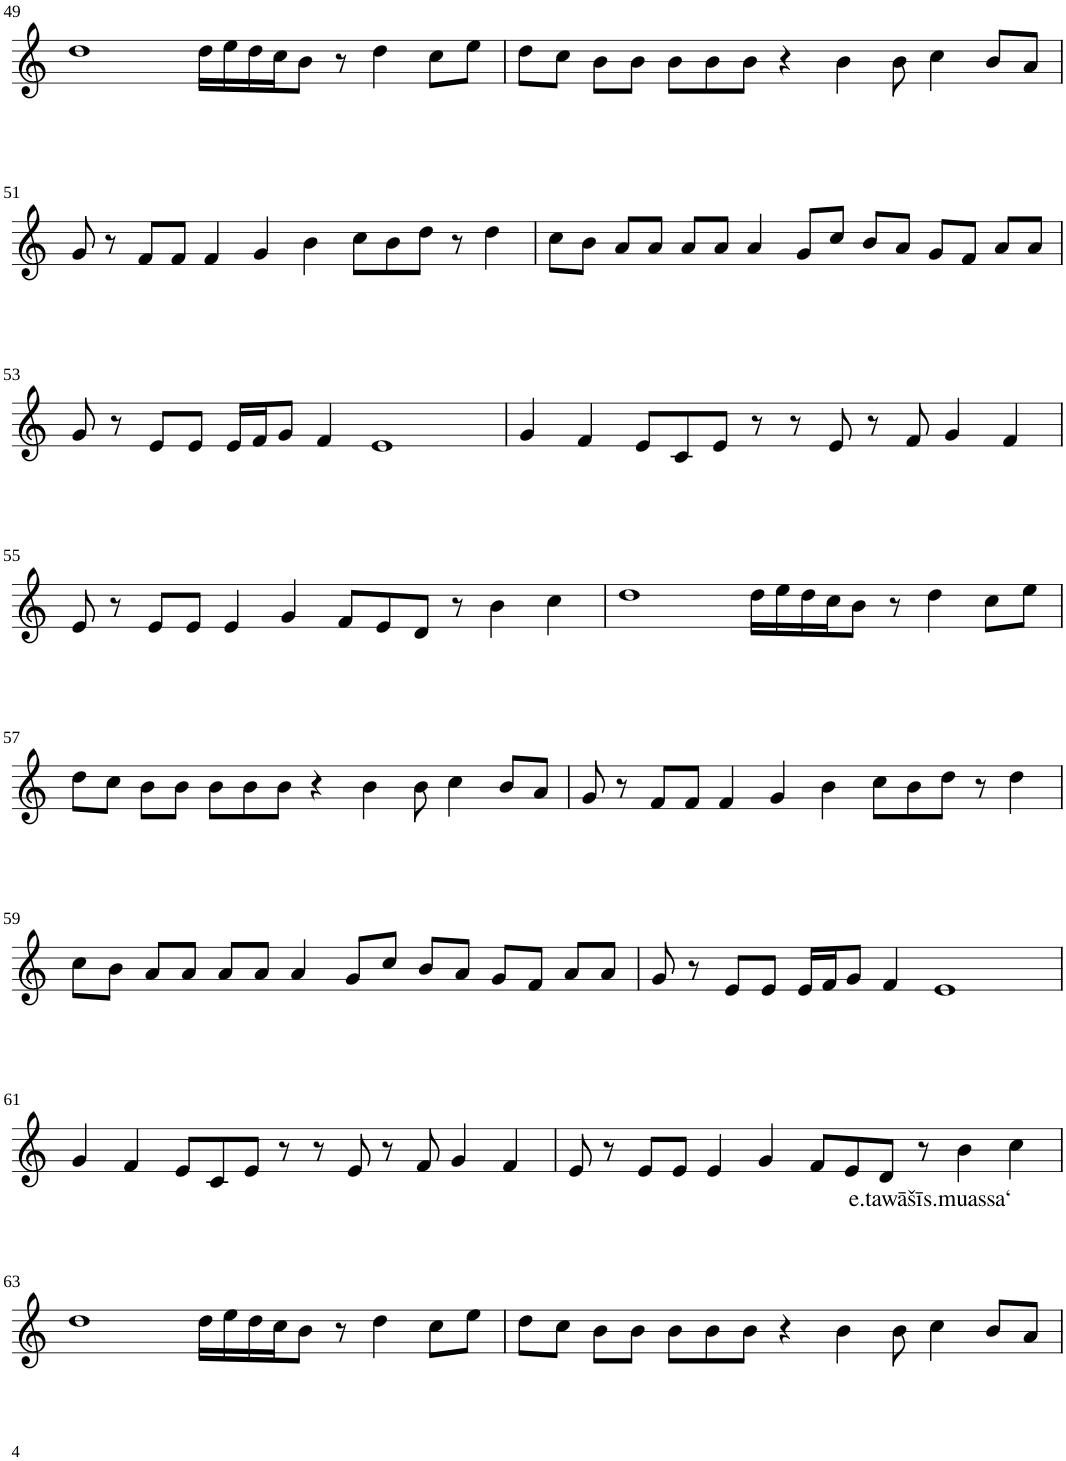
**kern	**text
*part1	*part1
*staff1	*staff1
*I"Violin	*
!!LO:PB:g=z
*clefG2	*
*k[]	*
*M8/4	*
=49	=49
1dd	.
16dd\LL	.
16ee\	.
16dd\	.
16cc\J	.
8b\J	.
8r	.
4dd\	.
8cc\L	.
8ee\J	.
=50	=50
8dd\L	.
8cc\J	.
8b\L	.
8b\J	.
8b\L	.
8b\	.
8b\J	.
4r	.
4b\	.
8b\	.
4cc\	.
8b/L	.
8a/J	.
!!LO:LB:g=z
=51	=51
8g/	.
8r	.
8f/L	.
8f/J	.
4f/	.
4g/	.
4b\	.
8cc\L	.
8b\	.
8dd\J	.
8r	.
4dd\	.
=52	=52
8cc\L	.
8b\J	.
8a/L	.
8a/J	.
8a/L	.
8a/J	.
4a/	.
8g/L	.
8cc/J	.
8b/L	.
8a/J	.
8g/L	.
8f/J	.
8a/L	.
8a/J	.
!!LO:LB:g=z
=53	=53
8g/	.
8r	.
8e/L	.
8e/J	.
16e/LL	.
16f/J	.
8g/J	.
4f/	.
1e	.
=54	=54
4g/	.
4f/	.
8e/L	.
8c/	.
8e/J	.
8r	.
8r	.
8e/	.
8r	.
8f/	.
4g/	.
4f/	.
!!LO:LB:g=z
=55	=55
8e/	.
8r	.
8e/L	.
8e/J	.
4e/	.
4g/	.
8f/L	.
8e/	.
8d/J	.
8r	.
4b\	.
4cc\	.
=56	=56
1dd	.
16dd\LL	.
16ee\	.
16dd\	.
16cc\J	.
8b\J	.
8r	.
4dd\	.
8cc\L	.
8ee\J	.
!!LO:LB:g=z
=57	=57
8dd\L	.
8cc\J	.
8b\L	.
8b\J	.
8b\L	.
8b\	.
8b\J	.
4r	.
4b\	.
8b\	.
4cc\	.
8b/L	.
8a/J	.
=58	=58
8g/	.
8r	.
8f/L	.
8f/J	.
4f/	.
4g/	.
4b\	.
8cc\L	.
8b\	.
8dd\J	.
8r	.
4dd\	.
!!LO:LB:g=z
=59	=59
8cc\L	.
8b\J	.
8a/L	.
8a/J	.
8a/L	.
8a/J	.
4a/	.
8g/L	.
8cc/J	.
8b/L	.
8a/J	.
8g/L	.
8f/J	.
8a/L	.
8a/J	.
=60	=60
8g/	.
8r	.
8e/L	.
8e/J	.
16e/LL	.
16f/J	.
8g/J	.
4f/	.
1e	.
!!LO:LB:g=z
=61	=61
4g/	.
4f/	.
8e/L	.
8c/	.
8e/J	.
8r	.
8r	.
8e/	.
8r	.
8f/	.
4g/	.
4f/	.
=62	=62
8e/	.
8r	.
8e/L	.
8e/J	.
4e/	.
4g/	.
8f/L	.
8e/	.
!	!LO:LY:b
8d/J	e.tawāšī
8r	.
!	!LO:LY:b
4b\	s.muassa‘
4cc\	.
!!LO:LB:g=z
=63	=63
1dd	.
16dd\LL	.
16ee\	.
16dd\	.
16cc\J	.
8b\J	.
8r	.
4dd\	.
8cc\L	.
8ee\J	.
=64	=64
8dd\L	.
8cc\J	.
8b\L	.
8b\J	.
8b\L	.
8b\	.
8b\J	.
4r	.
4b\	.
8b\	.
4cc\	.
8b/L	.
8a/J	.
=	=
*-	*-
